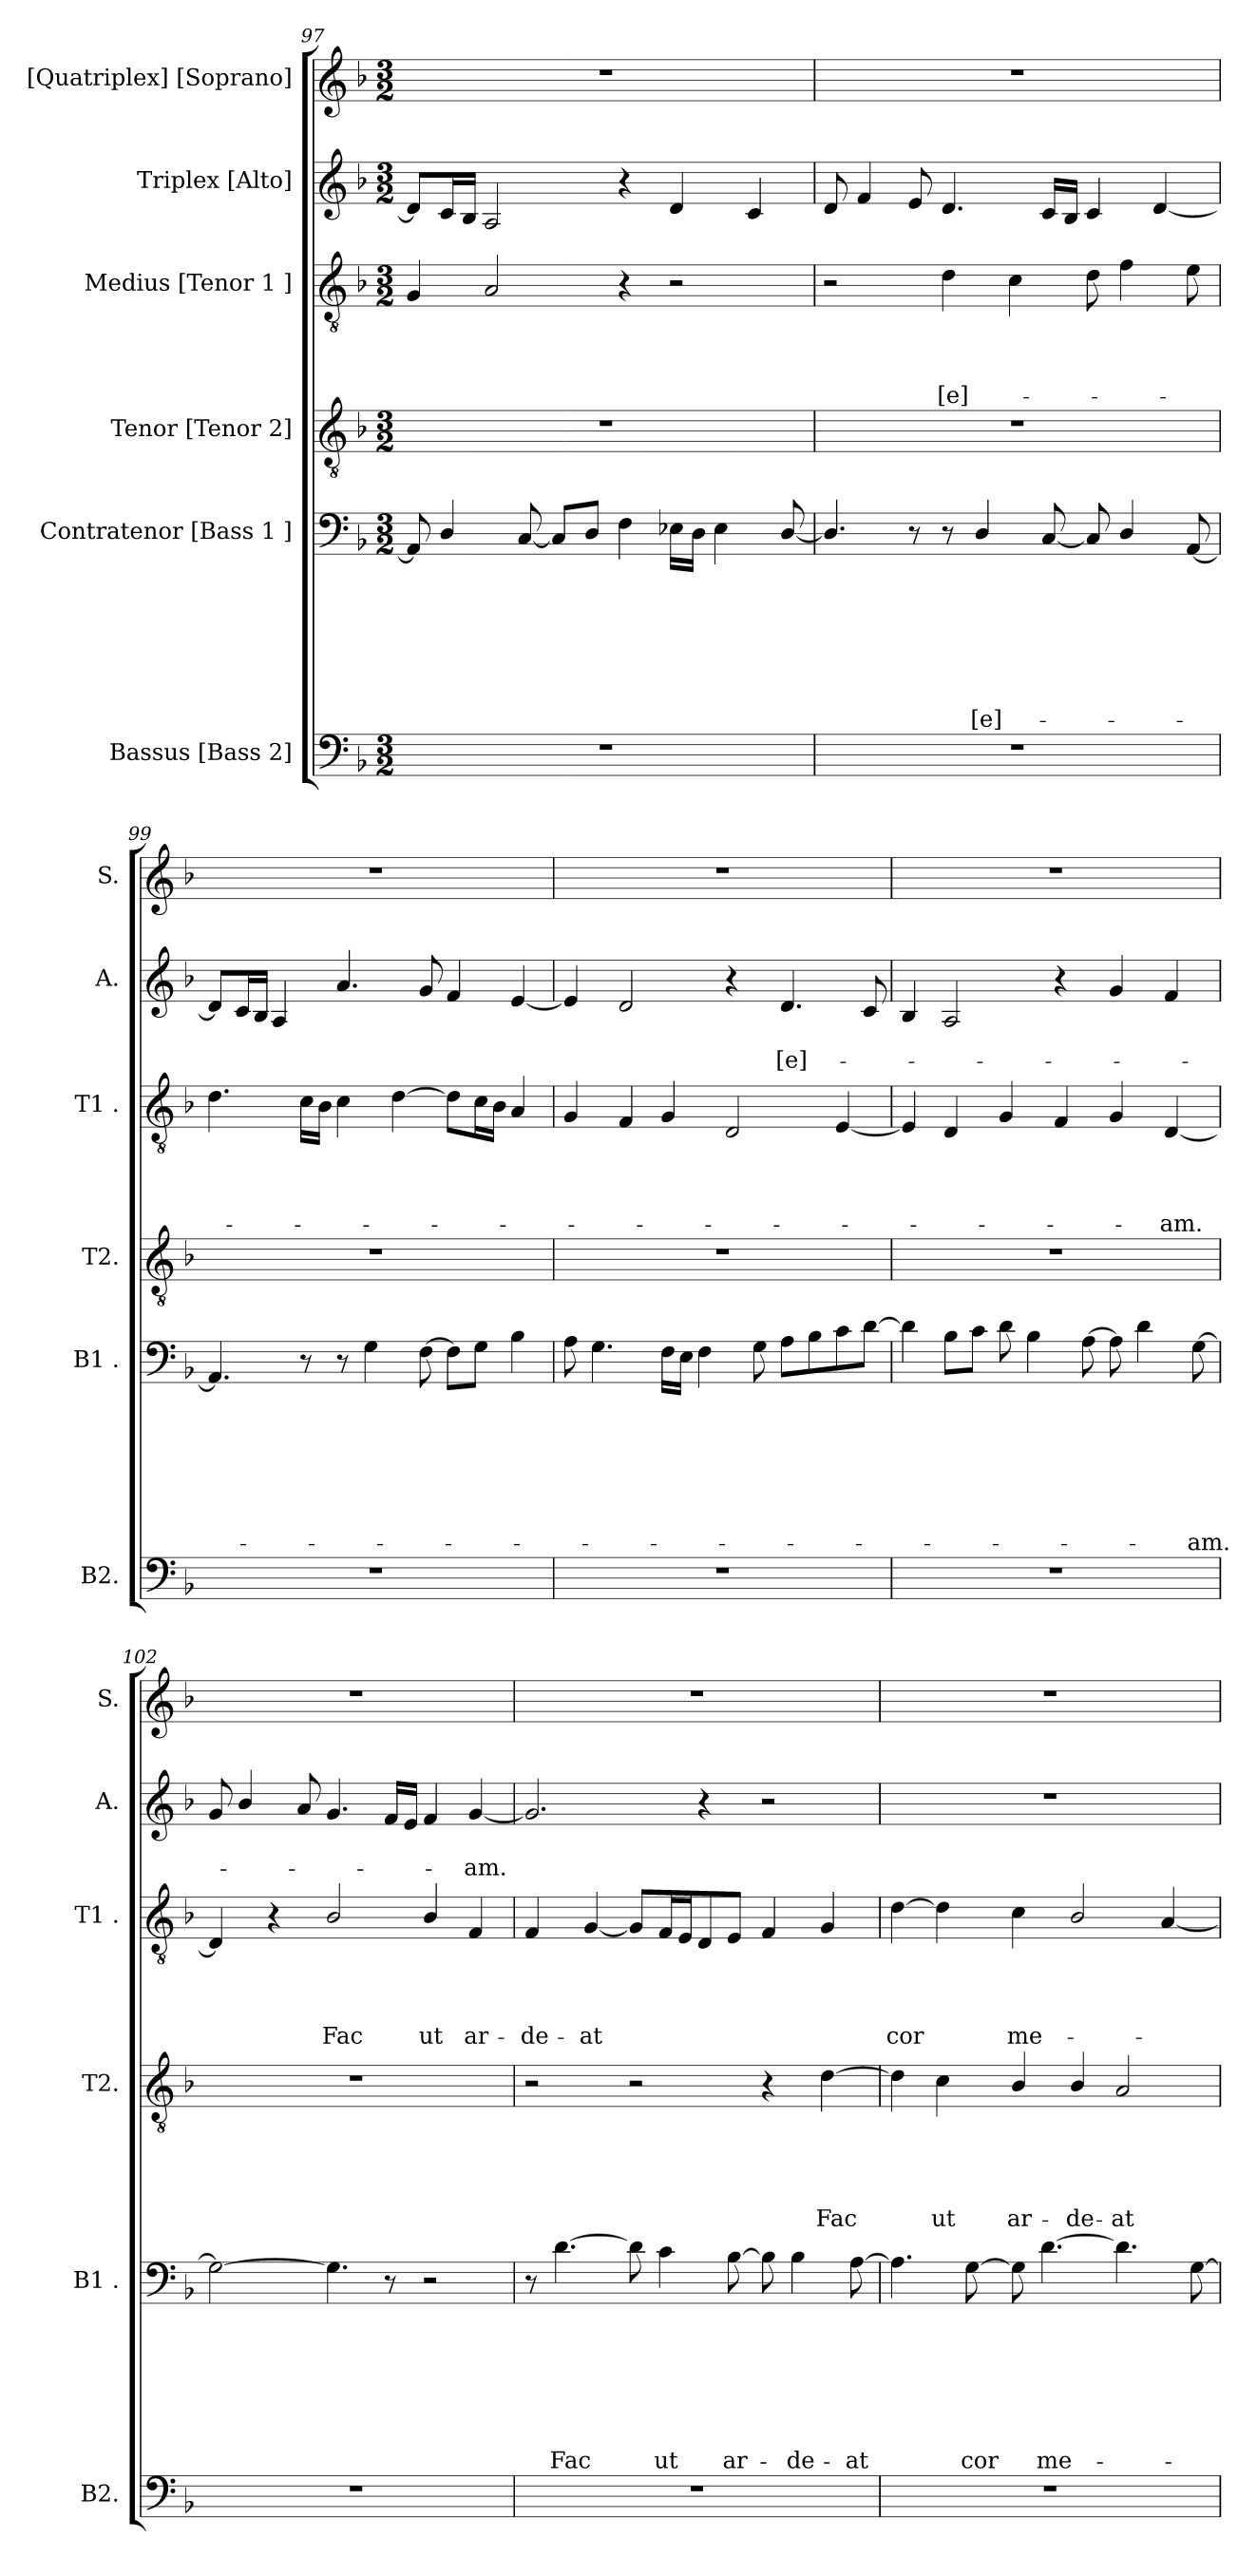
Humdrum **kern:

**kern	**kern	**text	**text	**text	**text	**text	**text	**text	**kern	**text	**text	**text	**text	**text	**kern	**text	**text	**text	**text	**kern	**text	**text	**kern
*part6	*part5	*part5	*part5	*part5	*part5	*part5	*part5	*part5	*part4	*part4	*part4	*part4	*part4	*part4	*part3	*part3	*part3	*part3	*part3	*part2	*part2	*part2	*part1
*staff6	*staff5	*staff5	*staff5	*staff5	*staff5	*staff5	*staff5	*staff5	*staff4	*staff4	*staff4	*staff4	*staff4	*staff4	*staff3	*staff3	*staff3	*staff3	*staff3	*staff2	*staff2	*staff2	*staff1
*I"Bassus [Bass 2]	*I"Contratenor [Bass 1 ]	*	*	*	*	*	*	*	*I"Tenor [Tenor 2]	*	*	*	*	*	*I"Medius [Tenor 1 ]	*	*	*	*	*I"Triplex [Alto]	*	*	*I"[Quatriplex] [Soprano]
*I'B2.	*I'B1 .	*	*	*	*	*	*	*	*I'T2.	*	*	*	*	*	*I'T1 .	*	*	*	*	*I'A.	*	*	*I'S.
*clefF4	*clefF4	*	*	*	*	*	*	*	*clefGv2	*	*	*	*	*	*clefGv2	*	*	*	*	*clefG2	*	*	*clefG2
*k[b-]	*k[b-]	*	*	*	*	*	*	*	*k[b-]	*	*	*	*	*	*k[b-]	*	*	*	*	*k[b-]	*	*	*k[b-]
*F:	*F:	*	*	*	*	*	*	*	*F:	*	*	*	*	*	*F:	*	*	*	*	*F:	*	*	*F:
*M3/2	*M3/2	*	*	*	*	*	*	*	*M3/2	*	*	*	*	*	*M3/2	*	*	*	*	*M3/2	*	*	*M3/2
=97	=97	=97	=97	=97	=97	=97	=97	=97	=97	=97	=97	=97	=97	=97	=97	=97	=97	=97	=97	=97	=97	=97	=97
1.r	8AA/]	.	.	.	.	.	.	.	1.r	.	.	.	.	.	4G/	.	.	.	.	8d/L]	.	.	1.r
.	4D/	.	.	.	.	.	.	.	.	.	.	.	.	.	.	.	.	.	.	16c/L	.	.	.
.	.	.	.	.	.	.	.	.	.	.	.	.	.	.	.	.	.	.	.	16B-/JJ	.	.	.
.	.	.	.	.	.	.	.	.	.	.	.	.	.	.	2A/	.	.	.	.	2A/	.	.	.
.	[8C/	.	.	.	.	.	.	.	.	.	.	.	.	.	.	.	.	.	.	.	.	.	.
.	8C/L]	.	.	.	.	.	.	.	.	.	.	.	.	.	.	.	.	.	.	.	.	.	.
.	8D/J	.	.	.	.	.	.	.	.	.	.	.	.	.	.	.	.	.	.	.	.	.	.
.	4F\	.	.	.	.	.	.	.	.	.	.	.	.	.	4r	.	.	.	.	4r	.	.	.
.	16E-X\LL	.	.	.	.	.	.	.	.	.	.	.	.	.	2r	.	.	.	.	4d/	.	.	.
.	16D\JJ	.	.	.	.	.	.	.	.	.	.	.	.	.	.	.	.	.	.	.	.	.	.
.	4E-\	.	.	.	.	.	.	.	.	.	.	.	.	.	.	.	.	.	.	.	.	.	.
.	.	.	.	.	.	.	.	.	.	.	.	.	.	.	.	.	.	.	.	4c/	.	.	.
.	[8D/	.	.	.	.	.	.	.	.	.	.	.	.	.	.	.	.	.	.	.	.	.	.
!!LO:PB:g=z
=98	=98	=98	=98	=98	=98	=98	=98	=98	=98	=98	=98	=98	=98	=98	=98	=98	=98	=98	=98	=98	=98	=98	=98
1.r	4.D/]	.	.	.	.	.	.	.	1.r	.	.	.	.	.	2r	.	.	.	.	8d/	.	.	1.r
.	.	.	.	.	.	.	.	.	.	.	.	.	.	.	.	.	.	.	.	4f/	.	.	.
.	8r	.	.	.	.	.	.	.	.	.	.	.	.	.	.	.	.	.	.	8e/	.	.	.
!	!	!	!	!	!	!	!	!	!	!	!	!	!	!	!	!	!	!	!LO:LY:b	!	!	!	!
.	8r	.	.	.	.	.	.	.	.	.	.	.	.	.	4d\	.	.	.	-[e]-	4.d/	.	.	.
!	!	!	!	!	!	!	!	!LO:LY:b	!	!	!	!	!	!	!	!	!	!	!	!	!	!	!
.	4D/	.	.	.	.	.	.	-[e]-	.	.	.	.	.	.	.	.	.	.	.	.	.	.	.
.	.	.	.	.	.	.	.	.	.	.	.	.	.	.	4c\	.	.	.	.	.	.	.	.
.	[8C/	.	.	.	.	.	.	.	.	.	.	.	.	.	.	.	.	.	.	16c/LL	.	.	.
.	.	.	.	.	.	.	.	.	.	.	.	.	.	.	.	.	.	.	.	16B-/JJ	.	.	.
.	8C/]	.	.	.	.	.	.	.	.	.	.	.	.	.	8d\	.	.	.	.	4c/	.	.	.
.	4D/	.	.	.	.	.	.	.	.	.	.	.	.	.	4f\	.	.	.	.	.	.	.	.
.	.	.	.	.	.	.	.	.	.	.	.	.	.	.	.	.	.	.	.	[4d/	.	.	.
.	[8AA/	.	.	.	.	.	.	.	.	.	.	.	.	.	8e\	.	.	.	.	.	.	.	.
=99	=99	=99	=99	=99	=99	=99	=99	=99	=99	=99	=99	=99	=99	=99	=99	=99	=99	=99	=99	=99	=99	=99	=99
1.r	4.AA/]	.	.	.	.	.	.	.	1.r	.	.	.	.	.	4.d\	.	.	.	.	8d/L]	.	.	1.r
.	.	.	.	.	.	.	.	.	.	.	.	.	.	.	.	.	.	.	.	16c/L	.	.	.
.	.	.	.	.	.	.	.	.	.	.	.	.	.	.	.	.	.	.	.	16B-/JJ	.	.	.
.	.	.	.	.	.	.	.	.	.	.	.	.	.	.	.	.	.	.	.	4A/	.	.	.
.	8r	.	.	.	.	.	.	.	.	.	.	.	.	.	16c\LL	.	.	.	.	.	.	.	.
.	.	.	.	.	.	.	.	.	.	.	.	.	.	.	16B-\JJ	.	.	.	.	.	.	.	.
.	8r	.	.	.	.	.	.	.	.	.	.	.	.	.	4c\	.	.	.	.	4.a/	.	.	.
.	4G\	.	.	.	.	.	.	.	.	.	.	.	.	.	.	.	.	.	.	.	.	.	.
.	.	.	.	.	.	.	.	.	.	.	.	.	.	.	[4d\	.	.	.	.	.	.	.	.
.	[8F\	.	.	.	.	.	.	.	.	.	.	.	.	.	.	.	.	.	.	8g/	.	.	.
.	8F\L]	.	.	.	.	.	.	.	.	.	.	.	.	.	8d\L]	.	.	.	.	4f/	.	.	.
.	8G\J	.	.	.	.	.	.	.	.	.	.	.	.	.	16c\L	.	.	.	.	.	.	.	.
.	.	.	.	.	.	.	.	.	.	.	.	.	.	.	16B-\JJ	.	.	.	.	.	.	.	.
.	4B-\	.	.	.	.	.	.	.	.	.	.	.	.	.	4A/	.	.	.	.	[4e/	.	.	.
=100	=100	=100	=100	=100	=100	=100	=100	=100	=100	=100	=100	=100	=100	=100	=100	=100	=100	=100	=100	=100	=100	=100	=100
1.r	8A\	.	.	.	.	.	.	.	1.r	.	.	.	.	.	4G/	.	.	.	.	4e/]	.	.	1.r
.	4.G\	.	.	.	.	.	.	.	.	.	.	.	.	.	.	.	.	.	.	.	.	.	.
.	.	.	.	.	.	.	.	.	.	.	.	.	.	.	4F/	.	.	.	.	2d/	.	.	.
.	16F\LL	.	.	.	.	.	.	.	.	.	.	.	.	.	4G/	.	.	.	.	.	.	.	.
.	16E\JJ	.	.	.	.	.	.	.	.	.	.	.	.	.	.	.	.	.	.	.	.	.	.
.	4F\	.	.	.	.	.	.	.	.	.	.	.	.	.	.	.	.	.	.	.	.	.	.
.	.	.	.	.	.	.	.	.	.	.	.	.	.	.	2D/	.	.	.	.	4r	.	.	.
.	8G\	.	.	.	.	.	.	.	.	.	.	.	.	.	.	.	.	.	.	.	.	.	.
!	!	!	!	!	!	!	!	!	!	!	!	!	!	!	!	!	!	!	!	!	!	!LO:LY:b	!
.	8A\L	.	.	.	.	.	.	.	.	.	.	.	.	.	.	.	.	.	.	4.d/	.	-[e]-	.
.	8B-\	.	.	.	.	.	.	.	.	.	.	.	.	.	.	.	.	.	.	.	.	.	.
.	8c\	.	.	.	.	.	.	.	.	.	.	.	.	.	[4E/	.	.	.	.	.	.	.	.
.	[8d\J	.	.	.	.	.	.	.	.	.	.	.	.	.	.	.	.	.	.	8c/	.	.	.
=101	=101	=101	=101	=101	=101	=101	=101	=101	=101	=101	=101	=101	=101	=101	=101	=101	=101	=101	=101	=101	=101	=101	=101
1.r	4d\]	.	.	.	.	.	.	.	1.r	.	.	.	.	.	4E/]	.	.	.	.	4B-/	.	.	1.r
.	8B-\L	.	.	.	.	.	.	.	.	.	.	.	.	.	4D/	.	.	.	.	2A/	.	.	.
.	8c\J	.	.	.	.	.	.	.	.	.	.	.	.	.	.	.	.	.	.	.	.	.	.
.	8d\	.	.	.	.	.	.	.	.	.	.	.	.	.	4G/	.	.	.	.	.	.	.	.
.	4B-\	.	.	.	.	.	.	.	.	.	.	.	.	.	.	.	.	.	.	.	.	.	.
.	.	.	.	.	.	.	.	.	.	.	.	.	.	.	4F/	.	.	.	.	4r	.	.	.
.	[8A\	.	.	.	.	.	.	.	.	.	.	.	.	.	.	.	.	.	.	.	.	.	.
.	8A\]	.	.	.	.	.	.	.	.	.	.	.	.	.	4G/	.	.	.	.	4g/	.	.	.
.	4d\	.	.	.	.	.	.	.	.	.	.	.	.	.	.	.	.	.	.	.	.	.	.
!	!	!	!	!	!	!	!	!	!	!	!	!	!	!	!	!	!	!	!LO:LY:b	!	!	!	!
.	.	.	.	.	.	.	.	.	.	.	.	.	.	.	[4D/	.	.	.	-am.	4f/	.	.	.
!	!	!	!	!	!	!	!	!LO:LY:b	!	!	!	!	!	!	!	!	!	!	!	!	!	!	!
.	[8G	.	.	.	.	.	.	-am.	.	.	.	.	.	.	.	.	.	.	.	.	.	.	.
!!LO:LB:g=z
=102	=102	=102	=102	=102	=102	=102	=102	=102	=102	=102	=102	=102	=102	=102	=102	=102	=102	=102	=102	=102	=102	=102	=102
1.r	2G\_	.	.	.	.	.	.	.	1.r	.	.	.	.	.	4D/]	.	.	.	.	8g/	.	.	1.r
.	.	.	.	.	.	.	.	.	.	.	.	.	.	.	.	.	.	.	.	4b-/	.	.	.
.	.	.	.	.	.	.	.	.	.	.	.	.	.	.	4r	.	.	.	.	.	.	.	.
.	.	.	.	.	.	.	.	.	.	.	.	.	.	.	.	.	.	.	.	8a/	.	.	.
!	!	!	!	!	!	!	!	!	!	!	!	!	!	!	!	!	!	!	!LO:LY:b	!	!	!	!
.	4.G\]	.	.	.	.	.	.	.	.	.	.	.	.	.	2B-/	.	.	.	Fac	4.g/	.	.	.
.	8r	.	.	.	.	.	.	.	.	.	.	.	.	.	.	.	.	.	.	16f/LL	.	.	.
.	.	.	.	.	.	.	.	.	.	.	.	.	.	.	.	.	.	.	.	16e/JJ	.	.	.
!	!	!	!	!	!	!	!	!	!	!	!	!	!	!	!	!	!	!	!LO:LY:b	!	!	!	!
.	2r	.	.	.	.	.	.	.	.	.	.	.	.	.	4B-/	.	.	.	ut	4f/	.	.	.
!	!	!	!	!	!	!	!	!	!	!	!	!	!	!	!	!	!	!	!LO:LY:b	!	!	!LO:LY:b	!
.	.	.	.	.	.	.	.	.	.	.	.	.	.	.	4F/	.	.	.	ar-	[4g	.	-am.	.
=103	=103	=103	=103	=103	=103	=103	=103	=103	=103	=103	=103	=103	=103	=103	=103	=103	=103	=103	=103	=103	=103	=103	=103
!	!	!	!	!	!	!	!	!	!	!	!	!	!	!	!	!	!	!	!LO:LY:b	!	!	!	!
1.r	8r	.	.	.	.	.	.	.	2r	.	.	.	.	.	4F/	.	.	.	-de-	2.g/]	.	.	1.r
!	!	!	!	!	!	!	!	!LO:LY:b	!	!	!	!	!	!	!	!	!	!	!	!	!	!	!
.	[4.d\	.	.	.	.	.	.	Fac	.	.	.	.	.	.	.	.	.	.	.	.	.	.	.
!	!	!	!	!	!	!	!	!	!	!	!	!	!	!	!	!	!	!	!LO:LY:b	!	!	!	!
.	.	.	.	.	.	.	.	.	.	.	.	.	.	.	[4G/	.	.	.	-at	.	.	.	.
.	8d\]	.	.	.	.	.	.	.	2r	.	.	.	.	.	8G/L]	.	.	.	.	.	.	.	.
!	!	!	!	!	!	!	!	!LO:LY:b	!	!	!	!	!	!	!	!	!	!	!	!	!	!	!
.	4c\	.	.	.	.	.	.	ut	.	.	.	.	.	.	16F/L	.	.	.	.	.	.	.	.
.	.	.	.	.	.	.	.	.	.	.	.	.	.	.	16E/J	.	.	.	.	.	.	.	.
.	.	.	.	.	.	.	.	.	.	.	.	.	.	.	8D/	.	.	.	.	4r	.	.	.
!	!	!	!	!	!	!	!	!LO:LY:b	!	!	!	!	!	!	!	!	!	!	!	!	!	!	!
.	[8B-\	.	.	.	.	.	.	ar-	.	.	.	.	.	.	8E/J	.	.	.	.	.	.	.	.
.	8B-\]	.	.	.	.	.	.	.	4r	.	.	.	.	.	4F/	.	.	.	.	2r	.	.	.
!	!	!	!	!	!	!	!	!LO:LY:b	!	!	!	!	!	!	!	!	!	!	!	!	!	!	!
.	4B-\	.	.	.	.	.	.	-de-	.	.	.	.	.	.	.	.	.	.	.	.	.	.	.
!	!	!	!	!	!	!	!	!	!	!	!	!	!	!LO:LY:b	!	!	!	!	!	!	!	!	!
.	.	.	.	.	.	.	.	.	[4d\	.	.	.	.	Fac	4G/	.	.	.	.	.	.	.	.
!	!	!	!	!	!	!	!	!LO:LY:b	!	!	!	!	!	!	!	!	!	!	!	!	!	!	!
.	[8A\	.	.	.	.	.	.	-at	.	.	.	.	.	.	.	.	.	.	.	.	.	.	.
=104	=104	=104	=104	=104	=104	=104	=104	=104	=104	=104	=104	=104	=104	=104	=104	=104	=104	=104	=104	=104	=104	=104	=104
!	!	!	!	!	!	!	!	!	!	!	!	!	!	!	!	!	!	!	!LO:LY:b	!	!	!	!
1.r	4.A\]	.	.	.	.	.	.	.	4d\]	.	.	.	.	.	[>4d\	.	.	.	cor	1.r	.	.	1.r
!	!	!	!	!	!	!	!	!	!	!	!	!	!	!LO:LY:b	!	!	!	!	!	!	!	!	!
.	.	.	.	.	.	.	.	.	4c\	.	.	.	.	ut	4d\]	.	.	.	.	.	.	.	.
!	!	!	!	!	!	!	!	!LO:LY:b	!	!	!	!	!	!	!	!	!	!	!	!	!	!	!
.	[8G\	.	.	.	.	.	.	cor	.	.	.	.	.	.	.	.	.	.	.	.	.	.	.
!	!	!	!	!	!	!	!	!	!	!	!	!	!	!LO:LY:b	!	!	!	!	!LO:LY:b	!	!	!	!
.	8G\]	.	.	.	.	.	.	.	4B-/	.	.	.	.	ar-	4c\	.	.	.	me-	.	.	.	.
!	!	!	!	!	!	!	!	!LO:LY:b	!	!	!	!	!	!	!	!	!	!	!	!	!	!	!
.	[4.d\	.	.	.	.	.	.	me-	.	.	.	.	.	.	.	.	.	.	.	.	.	.	.
!	!	!	!	!	!	!	!	!	!	!	!	!	!	!LO:LY:b	!	!	!	!	!	!	!	!	!
.	.	.	.	.	.	.	.	.	4B-/	.	.	.	.	-de-	2B-/	.	.	.	.	.	.	.	.
!	!	!	!	!	!	!	!	!	!	!	!	!	!	!LO:LY:b	!	!	!	!	!	!	!	!	!
.	4.d\]	.	.	.	.	.	.	.	2A/	.	.	.	.	-at	.	.	.	.	.	.	.	.	.
.	.	.	.	.	.	.	.	.	.	.	.	.	.	.	[4A/	.	.	.	.	.	.	.	.
.	[8G\	.	.	.	.	.	.	.	.	.	.	.	.	.	.	.	.	.	.	.	.	.	.
=	=	=	=	=	=	=	=	=	=	=	=	=	=	=	=	=	=	=	=	=	=	=	=
*-	*-	*-	*-	*-	*-	*-	*-	*-	*-	*-	*-	*-	*-	*-	*-	*-	*-	*-	*-	*-	*-	*-	*-
